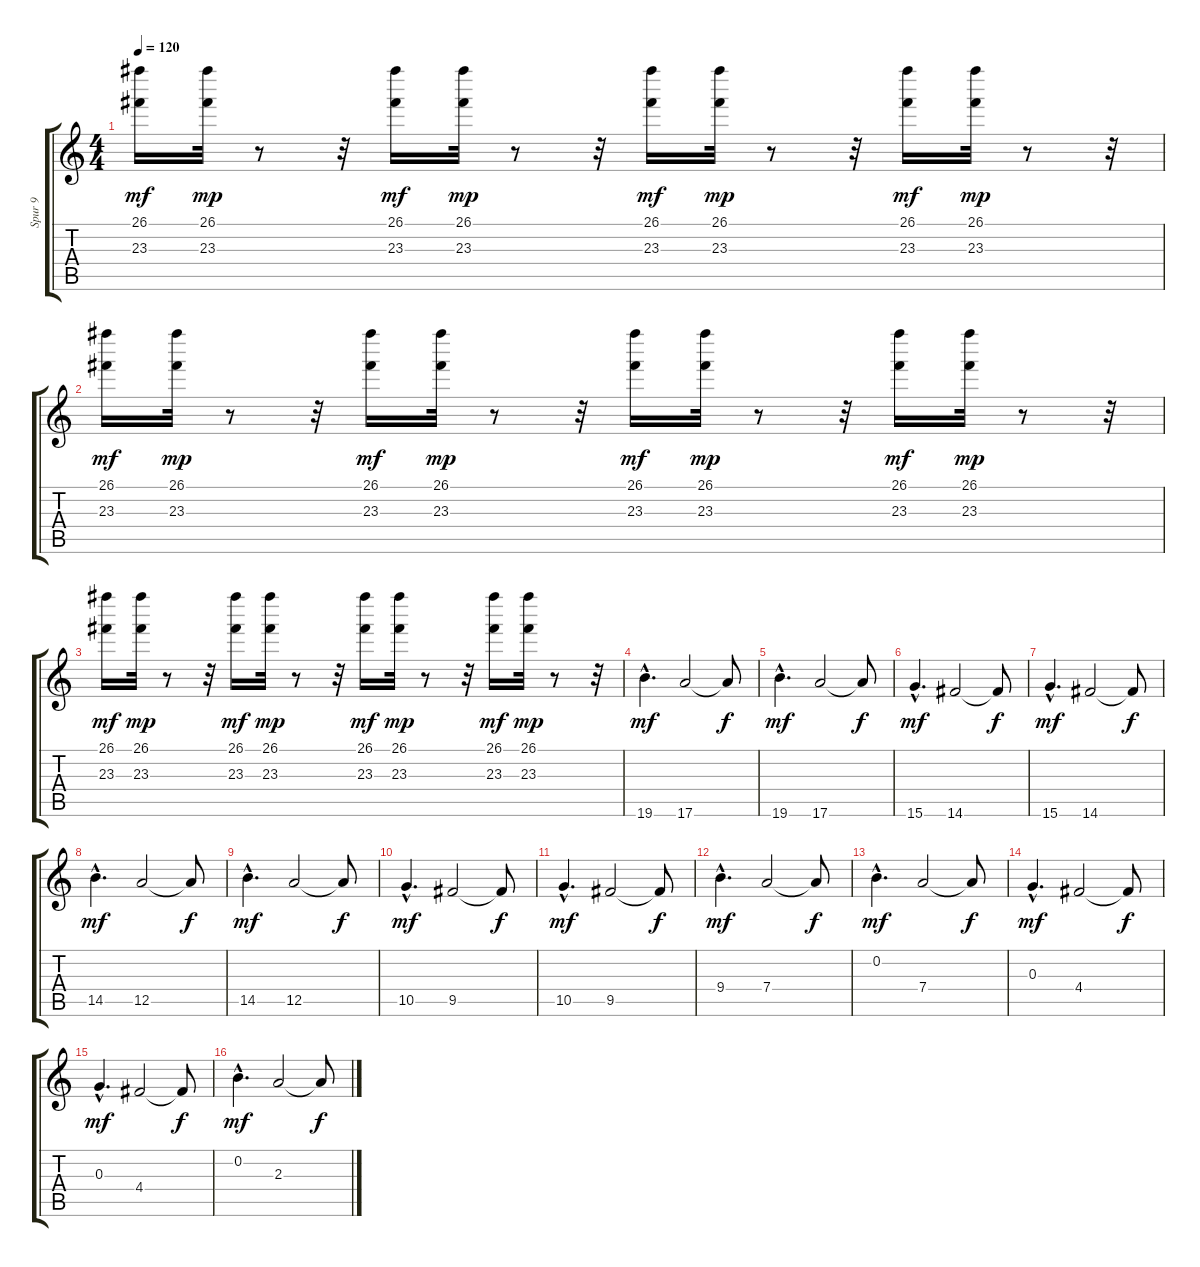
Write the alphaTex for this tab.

\track ("Spur 9" "Spur 9") {instrument electricguitarclean}
\staff {score tabs}
\tuning (E4 B3 G3 D3 A2 E2) {hide}
\ts (4 4)
\tempo 120
\clef g2
\ks c
(26.1 23.3).16{dy mf} (26.1 23.3).32{dy mp} r.8 r.32 (26.1 23.3).16{dy mf} (26.1 23.3).32{dy mp} r.8 r.32 (26.1 23.3).16{dy mf} (26.1 23.3).32{dy mp} r.8 r.32 (26.1 23.3).16{dy mf} (26.1 23.3).32{dy mp} r.8 r.32 |
(26.1 23.3).16{dy mf} (26.1 23.3).32{dy mp} r.8 r.32 (26.1 23.3).16{dy mf} (26.1 23.3).32{dy mp} r.8 r.32 (26.1 23.3).16{dy mf} (26.1 23.3).32{dy mp} r.8 r.32 (26.1 23.3).16{dy mf} (26.1 23.3).32{dy mp} r.8 r.32 |
(26.1 23.3).16{dy mf} (26.1 23.3).32{dy mp} r.8 r.32 (26.1 23.3).16{dy mf} (26.1 23.3).32{dy mp} r.8 r.32 (26.1 23.3).16{dy mf} (26.1 23.3).32{dy mp} r.8 r.32 (26.1 23.3).16{dy mf} (26.1 23.3).32{dy mp} r.8 r.32 |
19.6{hac}.4{d dy mf balance 0} 17.6.2 17.6{t}.8{dy f} |
19.6{hac}.4{d dy mf} 17.6.2 17.6{t}.8{dy f} |
15.6{hac}.4{d dy mf} 14.6.2 14.6{t}.8{dy f} |
15.6{hac}.4{d dy mf} 14.6.2 14.6{t}.8{dy f} |
14.5{hac}.4{d dy mf} 12.5.2 12.5{t}.8{dy f} |
14.5{hac}.4{d dy mf} 12.5.2 12.5{t}.8{dy f} |
10.5{hac}.4{d dy mf} 9.5.2 9.5{t}.8{dy f} |
10.5{hac}.4{d dy mf} 9.5.2 9.5{t}.8{dy f} |
9.4{hac}.4{d dy mf} 7.4.2 7.4{t}.8{dy f} |
0.2{hac}.4{d dy mf} 7.4.2 7.4{t}.8{dy f} |
0.3{hac}.4{d dy mf} 4.4.2 4.4{t}.8{dy f} |
0.3{hac}.4{d dy mf} 4.4.2 4.4{t}.8{dy f} |
0.2{hac}.4{d dy mf} 2.3.2 2.3{t}.8{dy f}
